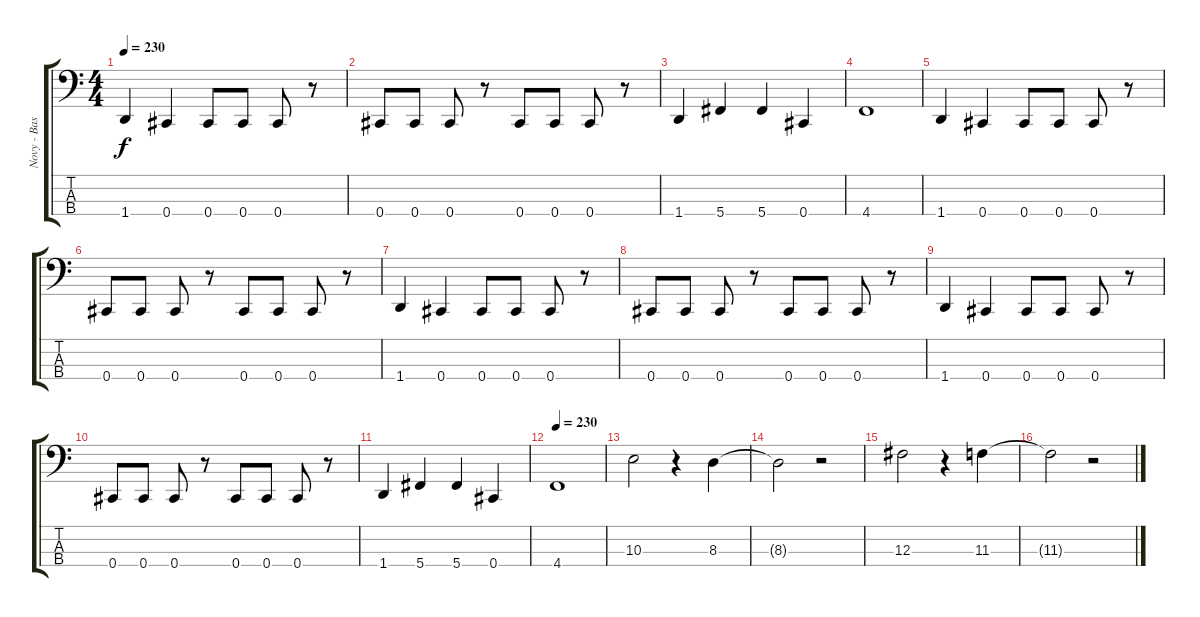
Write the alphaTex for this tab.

\track ("Novy - Bass" "Novy - Bas") {instrument electricbassfinger}
\staff {score tabs}
\tuning (E2 B1 Gb1 Db1) {hide}
\ts (4 4)
\tempo 230
\clef f4
\ks c
1.4.4{dy f} 0.4.4 0.4.8 0.4.8 0.4.8 r.8 |
0.4.8 0.4.8 0.4.8 r.8 0.4.8 0.4.8 0.4.8 r.8 |
1.4.4 5.4.4 5.4.4 0.4.4 |
4.4.1 |
1.4.4 0.4.4 0.4.8 0.4.8 0.4.8 r.8 |
0.4.8 0.4.8 0.4.8 r.8 0.4.8 0.4.8 0.4.8 r.8 |
1.4.4 0.4.4 0.4.8 0.4.8 0.4.8 r.8 |
0.4.8 0.4.8 0.4.8 r.8 0.4.8 0.4.8 0.4.8 r.8 |
1.4.4 0.4.4 0.4.8 0.4.8 0.4.8 r.8 |
0.4.8 0.4.8 0.4.8 r.8 0.4.8 0.4.8 0.4.8 r.8 |
1.4.4 5.4.4 5.4.4 0.4.4 |
\tempo 230
4.4.1 |
10.3.2 r.4 8.3.4 |
8.3{t}.2 r.2 |
12.3.2 r.4 11.3.4 |
11.3{t}.2 r.2
